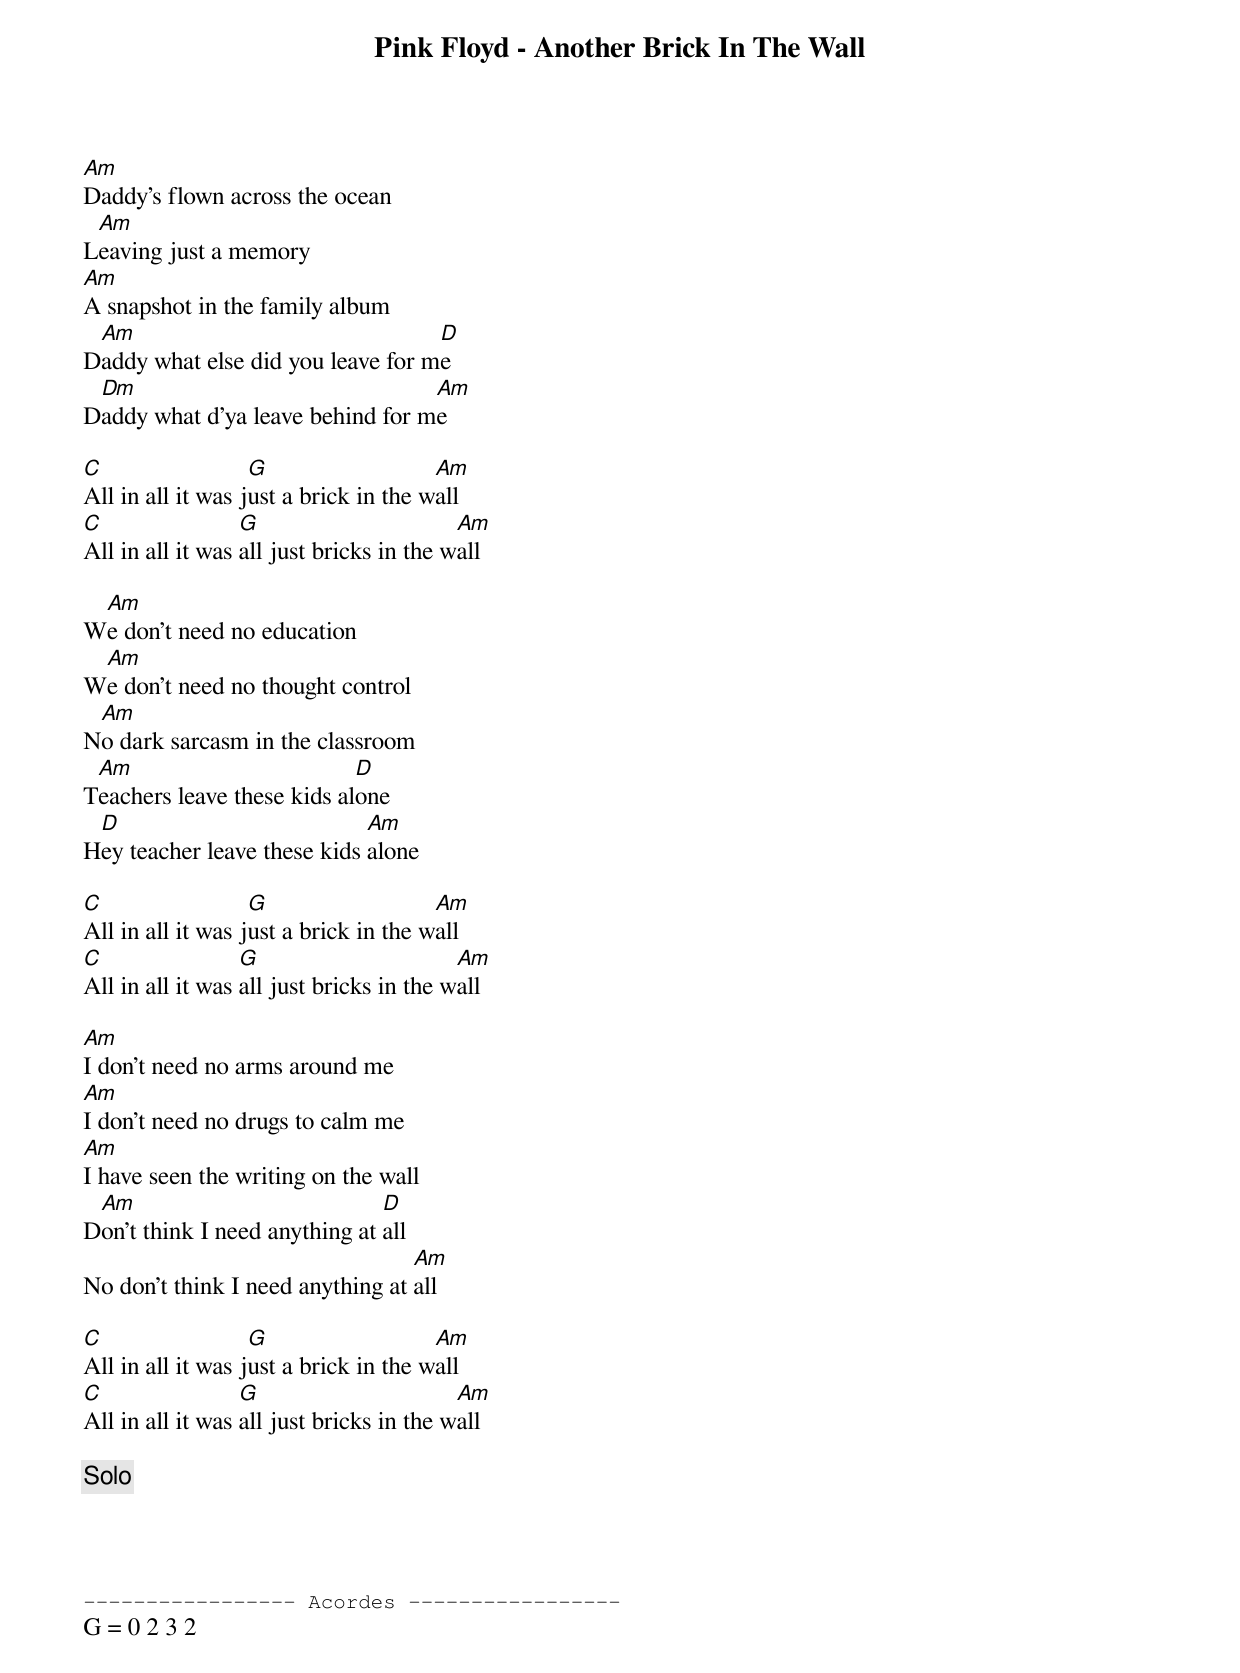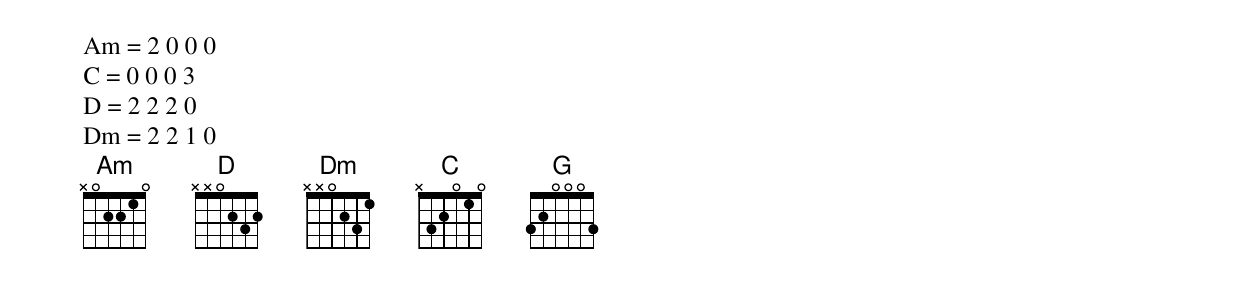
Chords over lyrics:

Pink Floyd - Another Brick In The Wall

Am
Daddy's flown across the ocean
 Am
Leaving just a memory
Am
A snapshot in the family album
 Am                                D
Daddy what else did you leave for me
 Dm                               Am
Daddy what d'ya leave behind for me

C                  G                   Am
All in all it was just a brick in the wall
C                 G                       Am
All in all it was all just bricks in the wall

 Am
We don't need no education
 Am
We don't need no thought control
 Am
No dark sarcasm in the classroom
 Am                         D
Teachers leave these kids alone
 D                           Am
Hey teacher leave these kids alone

C                  G                   Am
All in all it was just a brick in the wall
C                 G                       Am
All in all it was all just bricks in the wall

Am
I don't need no arms around me
Am
I don't need no drugs to calm me
Am
I have seen the writing on the wall
 Am                            D
Don't think I need anything at all
                                  Am
No don't think I need anything at all

C                  G                   Am
All in all it was just a brick in the wall
C                 G                       Am
All in all it was all just bricks in the wall

[Solo]




----------------- Acordes -----------------
G = 0 2 3 2
Am = 2 0 0 0
C = 0 0 0 3
D = 2 2 2 0
Dm = 2 2 1 0
